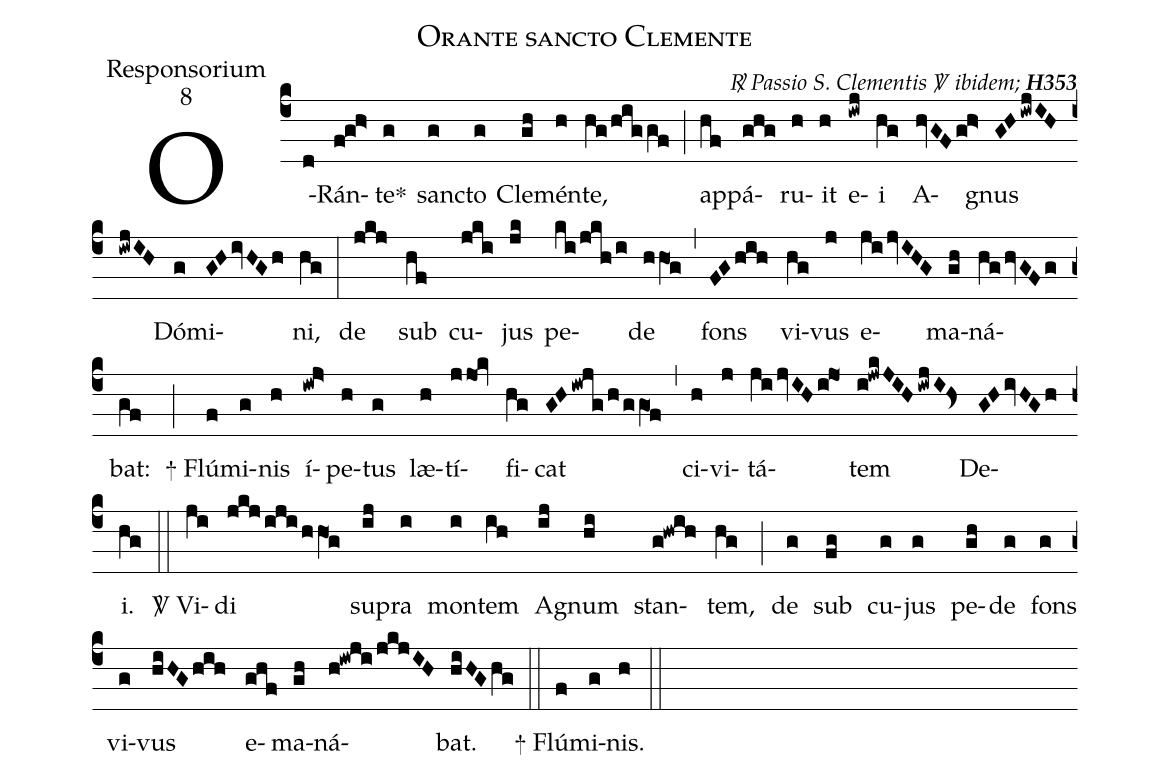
name:Orante sancto Clemente;
office-part:Responsorium;
mode:8;
commentary:{\itshape\mdseries \Rbar\  Passio S.\ Clementis \Vbar\   ibidem;\/} {\bfseries H353};
%%
(c4) O(d)Rán(f!g!h>)te<sp>*</sp>(g) sanc(g)to(g) Cle(gh)mén(h)te,(hg/higgf) (;)
ap(hf)pá(ghg)ru(h)it(h) e(iwj)i(hg) A(hvGFgh>)gnus(GHiwjIHiwjIH) Dó(g)mi(GHivHGh)ni,(hg) (:)
de(jkj) sub(hf) cu(jki)jus(jk) pe(ki/jkh/i)de(hhO1g) (,)
fons(FGhih) vi(hg)vus(j) e(jijvIHG)ma(gh)ná(hghvGFg)bat:(gf) (;)
<sp>+</sp> Flú(f)mi(g)nis(h) í(iwj>)pe(h)tus(g) læ(h)tí(jjo1!kv)fi(hg)cat(GHiwjg/h/ggO1f) (,)
ci(h)vi(j)tá(jijvIHi!jo1)tem(i!jwkJIHiwjI!Hs<) De(GHivHGh)i.(hg) (::)
<sp>V/</sp> Vi(ji)di(jkj/iji/hhO1g) su(ij)pra(i) mon(i)tem(ih) A(ij)gnum(hi) stan(g!hwih)tem,(hg) (;)
de(g) sub(fg) cu(g)jus(g) pe(gh)de(g) fons(g) vi(g)vus(hiHGhih) e(ghf)ma(gh)ná(h!iwji/jkjIH)bat.(hiHGhg) (::)
<sp>+</sp>  Flú(f)mi(g)nis.(h) (::)
